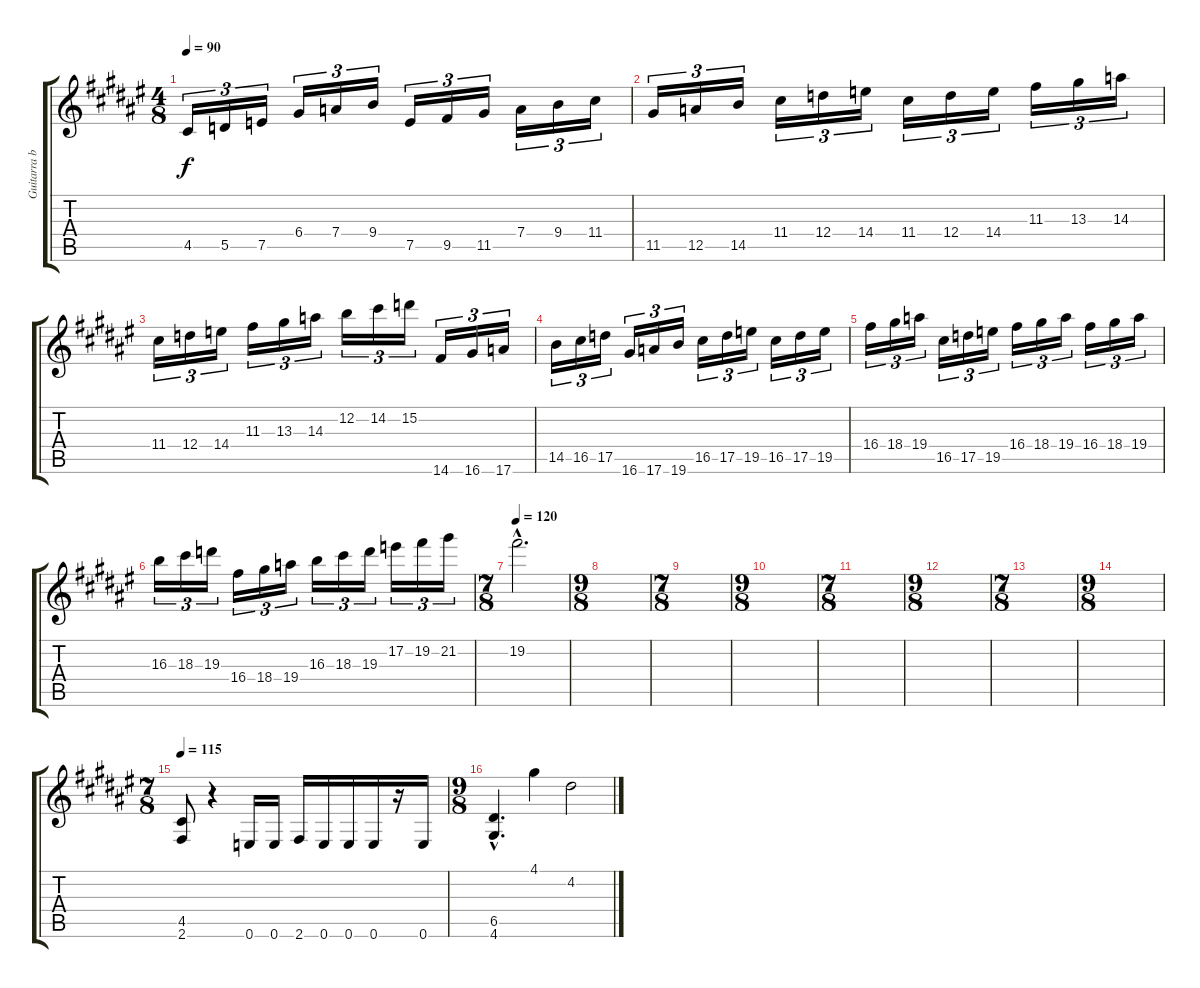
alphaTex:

\track ("Guitarra base" "Guitarra b") {instrument distortionguitar}
\staff {score tabs}
\tuning (E4 B3 G3 D3 A2 E2) {hide}
\ts (4 8)
\tempo 90
\clef g2
\ks f#
4.5.16{tu (3 2) dy f} 5.5.16{tu (3 2)} 7.5.16{tu (3 2)} 6.4.16{tu (3 2)} 7.4.16{tu (3 2)} 9.4.16{tu (3 2)} 7.5.16{tu (3 2)} 9.5.16{tu (3 2)} 11.5.16{tu (3 2)} 7.4.16{tu (3 2)} 9.4.16{tu (3 2)} 11.4.16{tu (3 2)} |
11.5.16{tu (3 2)} 12.5.16{tu (3 2)} 14.5.16{tu (3 2)} 11.4.16{tu (3 2)} 12.4.16{tu (3 2)} 14.4.16{tu (3 2)} 11.4.16{tu (3 2)} 12.4.16{tu (3 2)} 14.4.16{tu (3 2)} 11.3.16{tu (3 2)} 13.3.16{tu (3 2)} 14.3.16{tu (3 2)} |
11.4.16{tu (3 2)} 12.4.16{tu (3 2)} 14.4.16{tu (3 2)} 11.3.16{tu (3 2)} 13.3.16{tu (3 2)} 14.3.16{tu (3 2)} 12.2.16{tu (3 2)} 14.2.16{tu (3 2)} 15.2.16{tu (3 2)} 14.6.16{tu (3 2)} 16.6.16{tu (3 2)} 17.6.16{tu (3 2)} |
14.5.16{tu (3 2)} 16.5.16{tu (3 2)} 17.5.16{tu (3 2)} 16.6.16{tu (3 2)} 17.6.16{tu (3 2)} 19.6.16{tu (3 2)} 16.5.16{tu (3 2)} 17.5.16{tu (3 2)} 19.5.16{tu (3 2)} 16.5.16{tu (3 2)} 17.5.16{tu (3 2)} 19.5.16{tu (3 2)} |
16.4.16{tu (3 2)} 18.4.16{tu (3 2)} 19.4.16{tu (3 2)} 16.5.16{tu (3 2)} 17.5.16{tu (3 2)} 19.5.16{tu (3 2)} 16.4.16{tu (3 2)} 18.4.16{tu (3 2)} 19.4.16{tu (3 2)} 16.4.16{tu (3 2)} 18.4.16{tu (3 2)} 19.4.16{tu (3 2)} |
16.3.16{tu (3 2)} 18.3.16{tu (3 2)} 19.3.16{tu (3 2)} 16.4.16{tu (3 2)} 18.4.16{tu (3 2)} 19.4.16{tu (3 2)} 16.3.16{tu (3 2)} 18.3.16{tu (3 2)} 19.3.16{tu (3 2)} 17.2.16{tu (3 2)} 19.2.16{tu (3 2)} 21.2.16{tu (3 2)} |
\ts (7 8)
\tempo 120
19.2{hac}.2{d} |
\ts (9 8)
|
\ts (7 8)
|
\ts (9 8)
|
\ts (7 8)
|
\ts (9 8)
|
\ts (7 8)
|
\ts (9 8)
|
\ts (7 8)
\tempo 115
(4.5 2.6).8 r.4 0.6.16 0.6.16 2.6.16 0.6.16 0.6.16 0.6.16 r.16 0.6.16 |
\ts (9 8)
(6.5{hac} 4.6{hac}).4{d} 4.1.4 4.2.2
